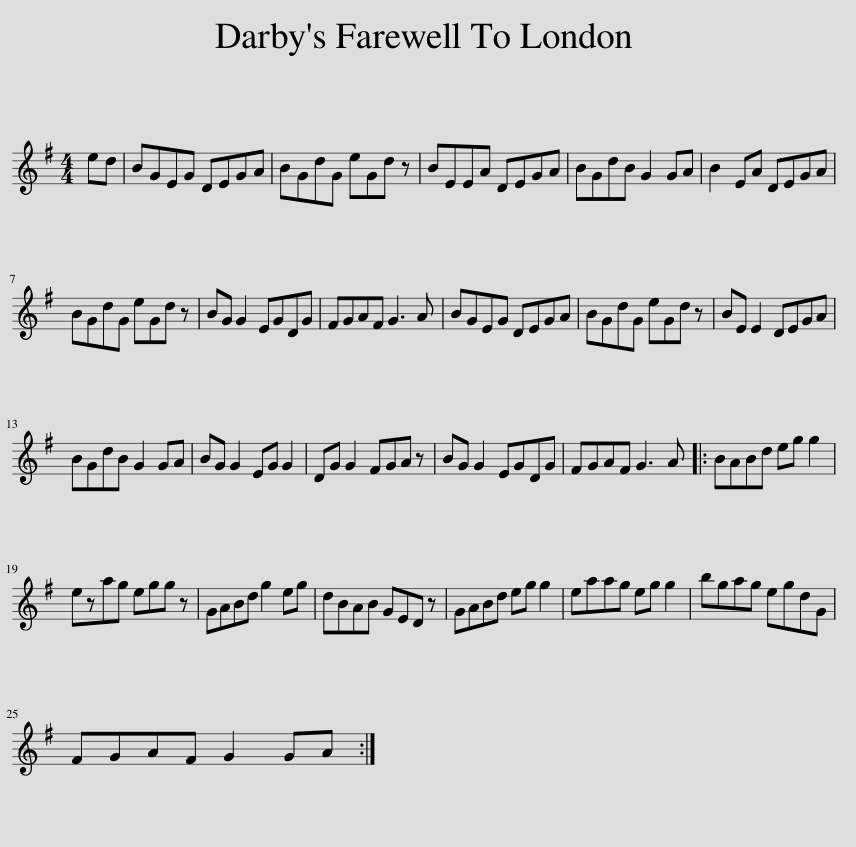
X:1
L:1/8
M:4/4
I:linebreak $
K:G
V:1 treble
V:1
 ed | BGEG DEGA | BGdG eGd z | BEEA DEGA | BGdB G2 GA | %5
 B2 EA DEGA |$ BGdG eGd z | BG G2 EGDG | FGAF G3 A | BGEG DEGA | %10
 BGdG eGd z | BE E2 DEGA |$ BGdB G2 GA | BG G2 EG G2 | DG G2 FGA z | %15
 BG G2 EGDG | FGAF G3 A |: BABd eg g2 |$ ezag egg z | GABd g2 eg | %20
 dBAB GED z | GABd eg g2 | eaag eg g2 | bgag egdG |$ FGAF G2 GA :| %25
